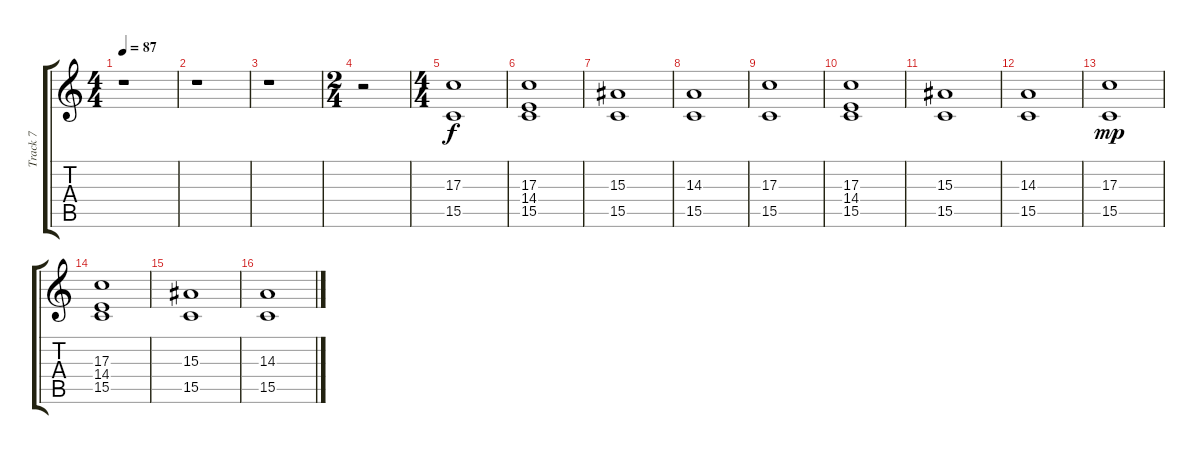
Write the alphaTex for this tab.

\track ("Track 7" "Track 7") {instrument synthstrings1}
\staff {score tabs}
\tuning (E4 B3 G3 D3 A2 E2) {hide}
\ts (4 4)
\tempo 87
\clef g2
\ks c
r.1{dy f} |
r.1 |
r.1 |
\ts (2 4)
r.2 |
\ts (4 4)
(17.3 15.5).1 |
(17.3 14.4 15.5).1 |
(15.3 15.5).1 |
(14.3 15.5).1 |
(17.3 15.5).1 |
(17.3 14.4 15.5).1 |
(15.3 15.5).1 |
(14.3 15.5).1 |
(17.3 15.5).1{dy mp} |
(17.3 14.4 15.5).1 |
(15.3 15.5).1 |
(14.3 15.5).1
